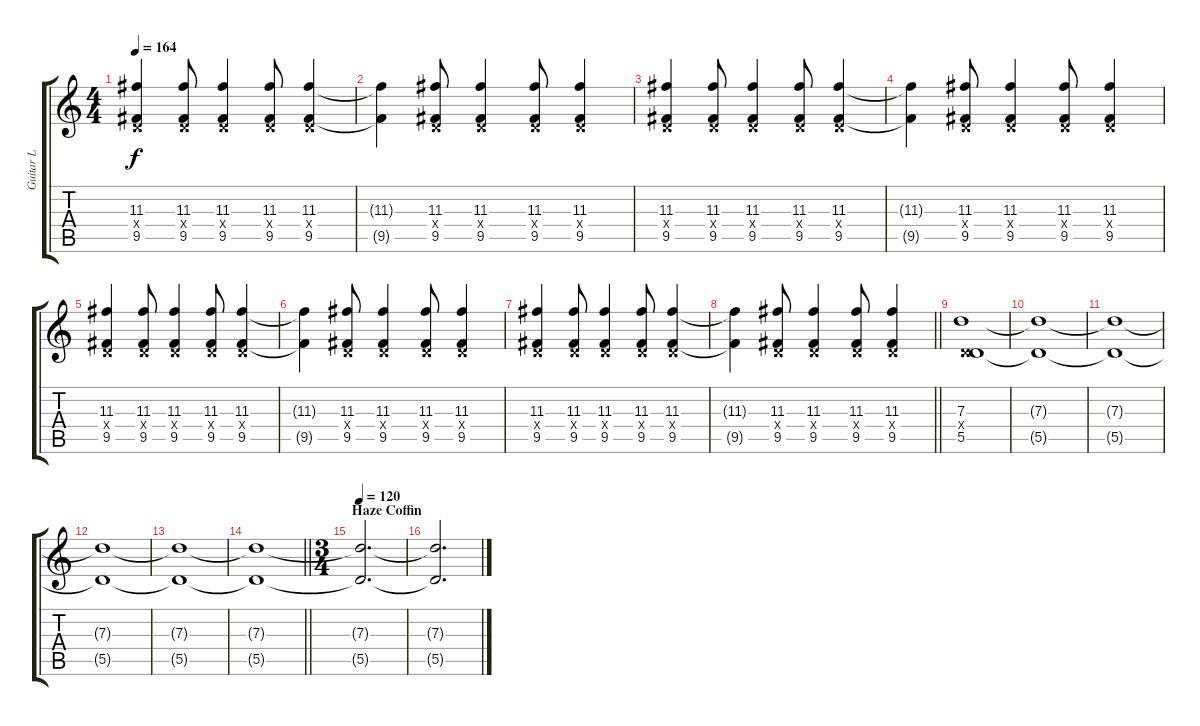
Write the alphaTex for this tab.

\track ("Guitar L" "Guitar L") {instrument overdrivenguitar}
\staff {score tabs}
\tuning (E4 B3 G3 D3 A2 E2) {hide}
\ts (4 4)
\tempo 164
\clef g2
\ks c
(11.3 0.4{x} 9.5).4{dy f} (11.3 0.4{x} 9.5).8 (11.3 0.4{x} 9.5).4 (11.3 0.4{x} 9.5).8 (11.3 0.4{x} 9.5).4 |
(11.3{t} 9.5{t}).4 (11.3 0.4{x} 9.5).8 (11.3 0.4{x} 9.5).4 (11.3 0.4{x} 9.5).8 (11.3 0.4{x} 9.5).4 |
(11.3 0.4{x} 9.5).4 (11.3 0.4{x} 9.5).8 (11.3 0.4{x} 9.5).4 (11.3 0.4{x} 9.5).8 (11.3 0.4{x} 9.5).4 |
(11.3{t} 9.5{t}).4 (11.3 0.4{x} 9.5).8 (11.3 0.4{x} 9.5).4 (11.3 0.4{x} 9.5).8 (11.3 0.4{x} 9.5).4 |
(11.3 0.4{x} 9.5).4 (11.3 0.4{x} 9.5).8 (11.3 0.4{x} 9.5).4 (11.3 0.4{x} 9.5).8 (11.3 0.4{x} 9.5).4 |
(11.3{t} 9.5{t}).4 (11.3 0.4{x} 9.5).8 (11.3 0.4{x} 9.5).4 (11.3 0.4{x} 9.5).8 (11.3 0.4{x} 9.5).4 |
(11.3 0.4{x} 9.5).4 (11.3 0.4{x} 9.5).8 (11.3 0.4{x} 9.5).4 (11.3 0.4{x} 9.5).8 (11.3 0.4{x} 9.5).4 |
\barLineRight lightlight
(11.3{t} 9.5{t}).4 (11.3 0.4{x} 9.5).8 (11.3 0.4{x} 9.5).4 (11.3 0.4{x} 9.5).8 (11.3 0.4{x} 9.5).4 |
(7.3 0.4{x} 5.5).1 |
(7.3{t} 5.5{t}).1 |
(7.3{t} 5.5{t}).1{volume 0} |
(7.3{t} 5.5{t}).1{volume 0} |
(7.3{t} 5.5{t}).1{volume 0} |
\barLineRight lightlight
(7.3{t} 5.5{t}).1 |
\ts (3 4)
\section ("" "Haze Coffin")
\tempo 120
(7.3{t} 5.5{t}).2{d} |
(7.3{t} 5.5{t}).2{d}
